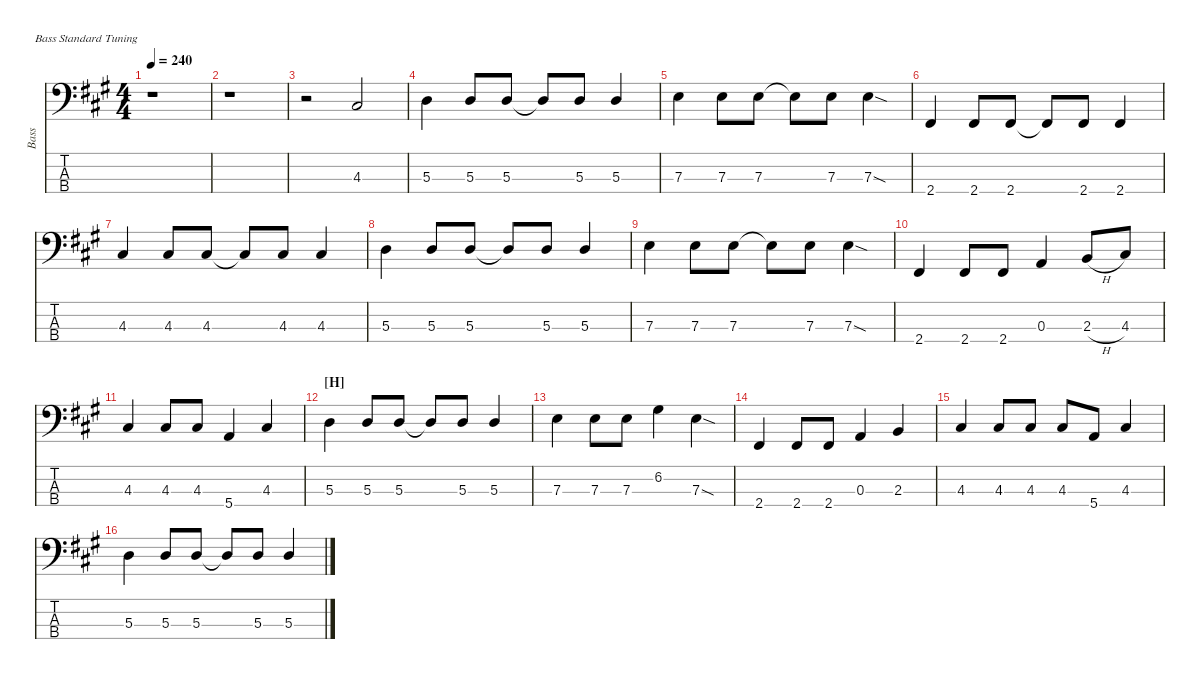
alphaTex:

\defaultSystemsLayout 4
\hideDynamics
\bracketExtendMode nobrackets
\otherSystemsTrackNameOrientation horizontal
\track ("Bass" "Bass") {defaultSystemsLayout 4 instrument electricbassfinger}
\staff {score tabs}
\tuning (G2 D2 A1 E1)
\ts (4 4)
\tempo 240
\clef f4
\scale
0.935789
\ks a
r.1{dy f beam Down} |
\scale
0.935789 r.1{beam Down} |
\scale
0.935789 r.2{beam Down} 4.3{acc #}.2{beam Up} |
\scale
1.19263 5.3{acc forcenatural}.4{beam Down} 5.3{acc forcenatural}.8{beam Up} 5.3{acc forcenatural}.8{beam Up} 5.3{t acc forcenatural}.8{beam Up} 5.3{acc forcenatural}.8{beam Up} 5.3{acc forcenatural}.4{beam Up} |
\scale
0.935789 7.3{acc forcenatural}.4{beam Down} 7.3{acc forcenatural}.8{beam Down} 7.3{acc forcenatural}.8{beam Down} 7.3{t acc forcenatural}.8{beam Down} 7.3{acc forcenatural}.8{beam Down} 7.3{sod acc forcenatural}.4{beam Down} |
\scale
0.935789 2.4{acc #}.4{beam Up} 2.4{acc #}.8{beam Up} 2.4{acc #}.8{beam Up} 2.4{t acc #}.8{beam Up} 2.4{acc #}.8{beam Up} 2.4{acc #}.4{beam Up} |
\scale
0.935789 4.3{acc #}.4{beam Up} 4.3{acc #}.8{beam Up} 4.3{acc #}.8{beam Up} 4.3{t acc #}.8{beam Up} 4.3{acc #}.8{beam Up} 4.3{acc #}.4{beam Up} |
\scale
1.18821 5.3{acc forcenatural}.4{beam Down} 5.3{acc forcenatural}.8{beam Up} 5.3{acc forcenatural}.8{beam Up} 5.3{t acc forcenatural}.8{beam Up} 5.3{acc forcenatural}.8{beam Up} 5.3{acc forcenatural}.4{beam Up} |
\scale
0.931368 7.3{acc forcenatural}.4{beam Down} 7.3{acc forcenatural}.8{beam Down} 7.3{acc forcenatural}.8{beam Down} 7.3{t acc forcenatural}.8{beam Down} 7.3{acc forcenatural}.8{beam Down} 7.3{sod acc forcenatural}.4{beam Down} |
\scale
0.931368 2.4{acc #}.4{beam Up} 2.4{acc #}.8{beam Up} 2.4{acc #}.8{beam Up} 0.3{acc forcenatural}.4{beam Up} 2.3{h acc forcenatural}.8{beam Up} 4.3{acc #}.8{beam Up} |
\scale
0.949053 4.3{acc #}.4{beam Up} 4.3{acc #}.8{beam Up} 4.3{acc #}.8{beam Up} 5.4{acc forcenatural}.4{beam Up} 4.3{acc #}.4{beam Up} |
\section ("H" "")
\scale
1.19263 5.3{acc forcenatural}.4{beam Down} 5.3{acc forcenatural}.8{beam Up} 5.3{acc forcenatural}.8{beam Up} 5.3{t acc forcenatural}.8{beam Up} 5.3{acc forcenatural}.8{beam Up} 5.3{acc forcenatural}.4{beam Up} |
\scale
0.935789 7.3{acc forcenatural}.4{beam Down} 7.3{acc forcenatural}.8{beam Down} 7.3{acc forcenatural}.8{beam Down} 6.2{acc #}.4{beam Down} 7.3{sod acc forcenatural}.4{beam Down} |
\scale
0.935789 2.4{acc #}.4{beam Up} 2.4{acc #}.8{beam Up} 2.4{acc #}.8{beam Up} 0.3{acc forcenatural}.4{beam Up} 2.3{acc forcenatural}.4{beam Up} |
\scale
0.935789 4.3{acc #}.4{beam Up} 4.3{acc #}.8{beam Up} 4.3{acc #}.8{beam Up} 4.3{acc #}.8{beam Up} 5.4{acc forcenatural}.8{beam Up} 4.3{acc #}.4{beam Up} |
\scale
1.19263 5.3{acc forcenatural}.4{beam Down} 5.3{acc forcenatural}.8{beam Up} 5.3{acc forcenatural}.8{beam Up} 5.3{t acc forcenatural}.8{beam Up} 5.3{acc forcenatural}.8{beam Up} 5.3{acc forcenatural}.4{beam Up}
